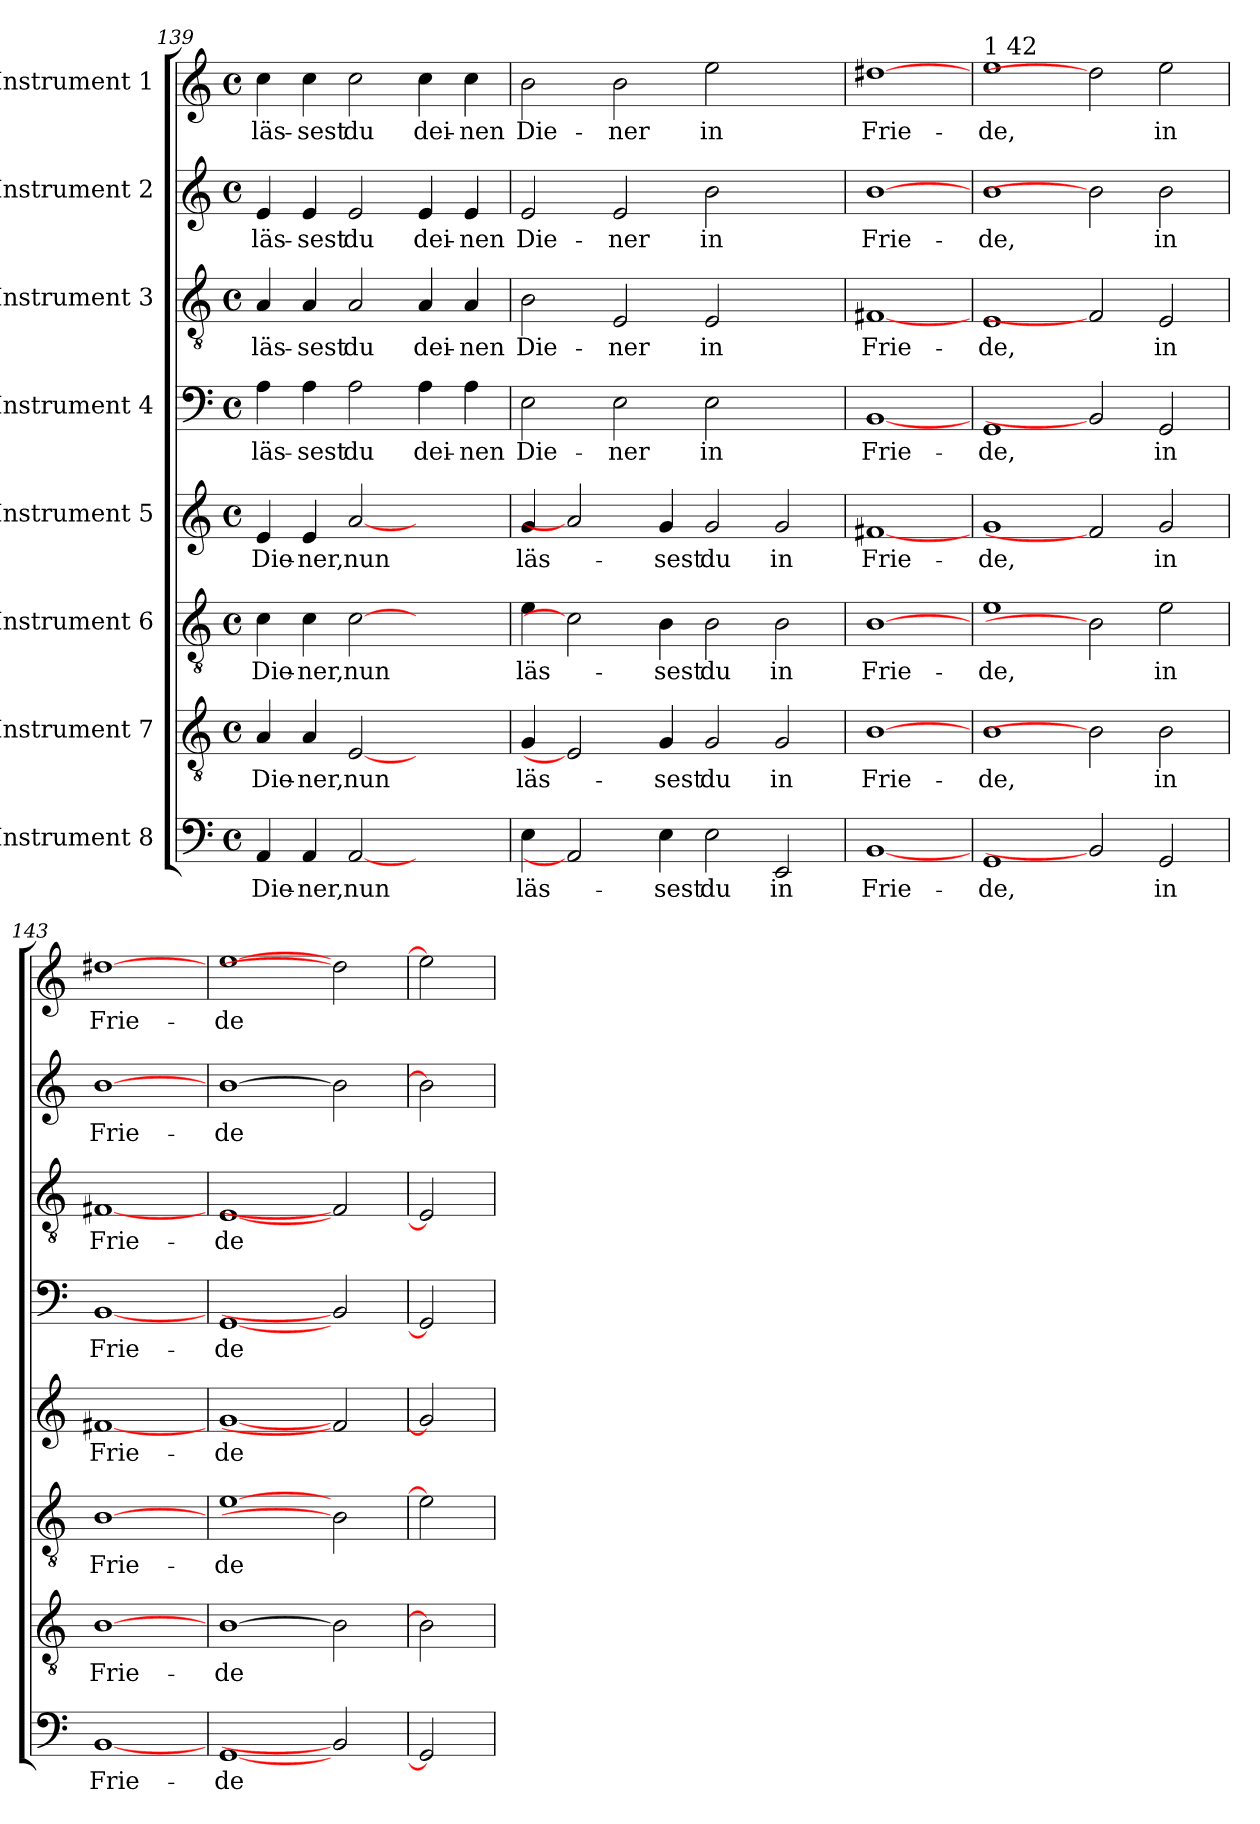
**kern	**text	**kern	**text	**kern	**text	**kern	**text	**kern	**text	**kern	**text	**kern	**text	**kern	**text
*part8	*part8	*part7	*part7	*part6	*part6	*part5	*part5	*part4	*part4	*part3	*part3	*part2	*part2	*part1	*part1
*staff8	*staff8	*staff7	*staff7	*staff6	*staff6	*staff5	*staff5	*staff4	*staff4	*staff3	*staff3	*staff2	*staff2	*staff1	*staff1
*I"Instrument 8	*	*I"Instrument 7	*	*I"Instrument 6	*	*I"Instrument 5	*	*I"Instrument 4	*	*I"Instrument 3	*	*I"Instrument 2	*	*I"Instrument 1	*
*clefF4	*	*clefGv2	*	*clefGv2	*	*clefG2	*	*clefF4	*	*clefGv2	*	*clefG2	*	*clefG2	*
*M4/4	*	*M4/4	*	*M4/4	*	*M4/4	*	*M4/4	*	*M4/4	*	*M4/4	*	*M4/4	*
*met(c)	*	*met(c)	*	*met(c)	*	*met(c)	*	*met(c)	*	*met(c)	*	*met(c)	*	*met(c)	*
=139	=139	=139	=139	=139	=139	=139	=139	=139	=139	=139	=139	=139	=139	=139	=139
!	!LO:LY:b	!	!LO:LY:b	!	!LO:LY:b	!	!LO:LY:b	!	!LO:LY:b:cj	!	!LO:LY:b:cj	!	!LO:LY:b:cj	!	!LO:LY:b:cj
4AA/	Die-	4A/	Die-	4c\	Die-	4e/	Die-	4A\	läs-	4A/	läs-	4e/	läs-	4cc\	läs-
!	!LO:LY:b:rj	!	!LO:LY:b:rj	!	!LO:LY:b:rj	!	!LO:LY:b:rj	!	!LO:LY:b:cj	!	!LO:LY:b:cj	!	!LO:LY:b:cj	!	!LO:LY:b:cj
4AA/	-ner,	4A/	-ner,	4c\	-ner,	4e/	-ner,	4A\	-sest	4A/	-sest	4e/	-sest	4cc\	-sest
!	!LO:LY:b:cj	!	!LO:LY:b:cj	!	!LO:LY:b:cj	!	!LO:LY:b:cj	!	!LO:LY:b:cj	!	!LO:LY:b:cj	!	!LO:LY:b:cj	!	!LO:LY:b:cj
[2AA	nun	[2E	nun	[2c	nun	[2a	nun	2A\	du	2A/	du	2e/	du	2cc\	du
!	!	!	!	!	!	!	!	!	!LO:LY:b	!	!LO:LY:b	!	!LO:LY:b	!	!LO:LY:b
2ryy	.	2ryy	.	2ryy	.	2ryy	.	4A\	dei-	4A/	dei-	4e/	dei-	4cc\	dei-
!	!	!	!	!	!	!	!	!	!LO:LY:b:rj	!	!LO:LY:b:rj	!	!LO:LY:b:rj	!	!LO:LY:b:rj
.	.	.	.	.	.	.	.	4A\	-nen	4A/	-nen	4e/	-nen	4cc\	-nen
=140	=140	=140	=140	=140	=140	=140	=140	=140	=140	=140	=140	=140	=140	=140	=140
!	!LO:LY:b	!	!LO:LY:b	!	!LO:LY:b	!	!LO:LY:b	!	!LO:LY:b:cj	!	!LO:LY:b:cj	!	!LO:LY:b:cj	!	!LO:LY:b:cj
4E\	läs-	4G/	läs-	4e\	läs-	4g/	läs-	2E\	Die-	2B\	Die-	2e/	Die-	2b\	Die-
2AA]	.	2E]	.	2c]	.	2a]	.	.	.	.	.	.	.	.	.
!	!	!	!	!	!	!	!	!	!LO:LY:b:cj	!	!LO:LY:b:cj	!	!LO:LY:b:cj	!	!LO:LY:b:cj
.	.	.	.	.	.	.	.	2E\	-ner	2E/	-ner	2e/	-ner	2b\	-ner
!	!LO:LY:b:rj	!	!LO:LY:b:rj	!	!LO:LY:b:rj	!	!LO:LY:b:rj	!	!	!	!	!	!	!	!
4E\	-sest	4G/	-sest	4B\	-sest	4g/	-sest	.	.	.	.	.	.	.	.
!	!LO:LY:b:cj	!	!LO:LY:b:cj	!	!LO:LY:b:cj	!	!LO:LY:b:cj	!	!LO:LY:b:cj	!	!LO:LY:b:cj	!	!LO:LY:b:cj	!	!LO:LY:b:cj
2E\	du	2G/	du	2B\	du	2g/	du	2E\	in	2E/	in	2b\	in	2ee\	in
!	!LO:LY:b:cj	!	!LO:LY:b:cj	!	!LO:LY:b:cj	!	!LO:LY:b:cj	!	!	!	!	!	!	!	!
2EE/	in	2G/	in	2B\	in	2g/	in	2ryy	.	2ryy	.	2ryy	.	2ryy	.
=141	=141	=141	=141	=141	=141	=141	=141	=141	=141	=141	=141	=141	=141	=141	=141
!	!LO:LY:b:cj	!	!LO:LY:b:cj	!	!LO:LY:b:cj	!	!LO:LY:b:cj	!	!LO:LY:b:cj	!	!LO:LY:b:cj	!	!LO:LY:b:cj	!	!LO:LY:b:cj
[1BB	Frie-	[1B	Frie-	[1B	Frie-	[1f#X	Frie-	[1BB	Frie-	[1F#X	Frie-	[1b	Frie-	[1dd#X	Frie-
!!LO:LB:g=z
=142	=142	=142	=142	=142	=142	=142	=142	=142	=142	=142	=142	=142	=142	=142	=142
!	!	!	!	!	!	!	!	!	!	!	!	!	!	!LO:TX:a:t=1 42	!
!	!LO:LY:b:cj	!	!LO:LY:b:cj	!	!LO:LY:b:cj	!	!LO:LY:b:cj	!	!LO:LY:b:cj	!	!LO:LY:b:cj	!	!LO:LY:b:cj	!	!LO:LY:b:cj
1GG	-de,	1B	-de,	1e	-de,	1g	-de,	1GG	-de,	1E	-de,	1b	-de,	1ee	-de,
2BB]	.	2B]	.	2B]	.	2f#]	.	2BB]	.	2F#]	.	2b]	.	2dd#]	.
!	!LO:LY:b:cj	!	!LO:LY:b:cj	!	!LO:LY:b:cj	!	!LO:LY:b:cj	!	!LO:LY:b:cj	!	!LO:LY:b:cj	!	!LO:LY:b:cj	!	!LO:LY:b:cj
2GG/	in	2B\	in	2e\	in	2g/	in	2GG/	in	2E/	in	2b\	in	2ee\	in
=143	=143	=143	=143	=143	=143	=143	=143	=143	=143	=143	=143	=143	=143	=143	=143
!	!LO:LY:b:cj	!	!LO:LY:b:cj	!	!LO:LY:b:cj	!	!LO:LY:b:cj	!	!LO:LY:b:cj	!	!LO:LY:b:cj	!	!LO:LY:b:cj	!	!LO:LY:b:cj
[1BB	Frie-	[1B	Frie-	[1B	Frie-	[1f#X	Frie-	[1BB	Frie-	[1F#X	Frie-	[1b	Frie-	[1dd#X	Frie-
=144	=144	=144	=144	=144	=144	=144	=144	=144	=144	=144	=144	=144	=144	=144	=144
!	!LO:LY:b:cj	!	!LO:LY:b:cj	!	!LO:LY:b:cj	!	!LO:LY:b:cj	!	!LO:LY:b:cj	!	!LO:LY:b:cj	!	!LO:LY:b:cj	!	!LO:LY:b:cj
[1GG	-de	[1B	-de	[1e	-de	[1g	-de	[1GG	-de	[1E	-de	[1b	-de	[1ee	-de
2BB]	.	2B]	.	2B]	.	2f#]	.	2BB]	.	2F#]	.	2b]	.	2dd#]	.
=145	=145	=145	=145	=145	=145	=145	=145	=145	=145	=145	=145	=145	=145	=145	=145
2GG]	.	2B]	.	2e]	.	2g]	.	2GG]	.	2E]	.	2b]	.	2ee]	.
=	=	=	=	=	=	=	=	=	=	=	=	=	=	=	=
*-	*-	*-	*-	*-	*-	*-	*-	*-	*-	*-	*-	*-	*-	*-	*-
